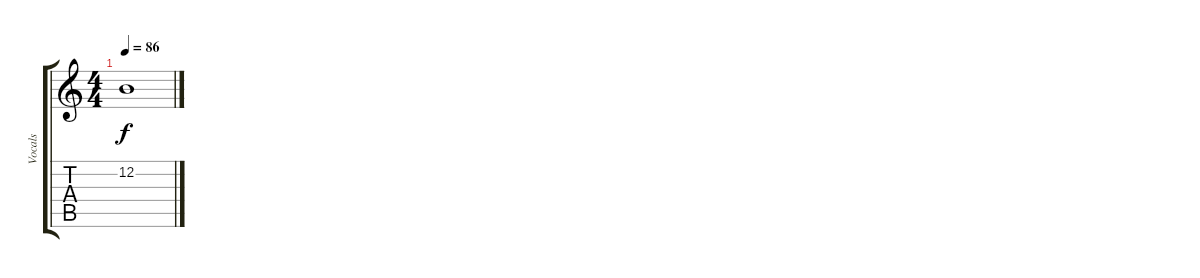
\track ("Vocals" "Vocals") {instrument acousticgrandpiano}
\staff {score tabs}
\tuning (E4 B3 G3 D3 A2 E2) {hide}
\ts (4 4)
\tempo 86
\clef g2
\ks c
12.2{t}.1{dy f}
